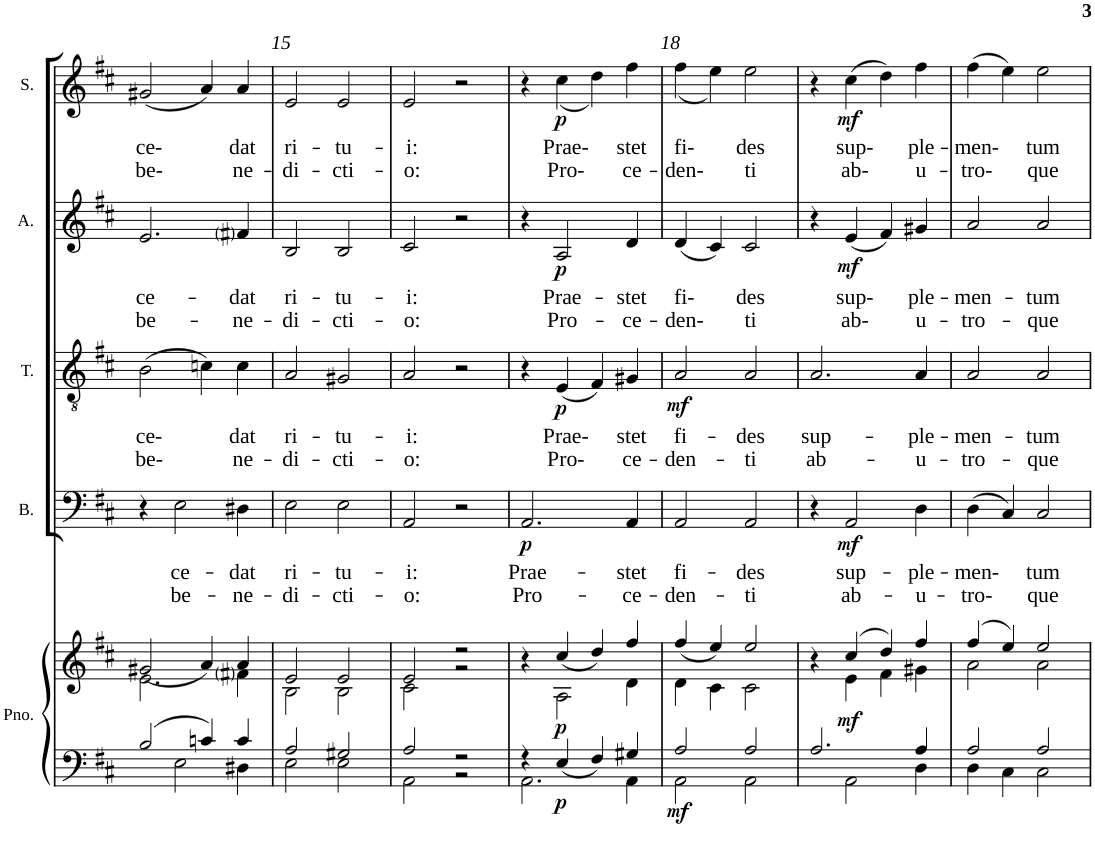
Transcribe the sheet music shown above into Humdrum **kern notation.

**kern	**kern	**dynam	**kern	**text	**text	**dynam	**kern	**text	**text	**dynam	**kern	**text	**text	**dynam	**kern	**text	**text	**dynam
*part5	*part5	*part5	*part4	*part4	*part4	*part4	*part3	*part3	*part3	*part3	*part2	*part2	*part2	*part2	*part1	*part1	*part1	*part1
*staff6	*staff5	*staff5/6	*staff4	*staff4	*staff4	*staff4	*staff3	*staff3	*staff3	*staff3	*staff2	*staff2	*staff2	*staff2	*staff1	*staff1	*staff1	*staff1
*I"Piano	*	*	*I"Bass	*	*	*	*I"Tenor	*	*	*	*I"Alto	*	*	*	*I"Soprano	*	*	*
*I'Pno.	*	*	*I'B.	*	*	*	*I'T.	*	*	*	*I'A.	*	*	*	*I'S.	*	*	*
!!LO:PB:g=z
*clefF4	*clefG2	*	*clefF4	*	*	*	*clefGv2	*	*	*	*clefG2	*	*	*	*clefG2	*	*	*
*k[f#c#]	*k[f#c#]	*	*k[f#c#]	*	*	*	*k[f#c#]	*	*	*	*k[f#c#]	*	*	*	*k[f#c#]	*	*	*
*D:	*D:	*	*D:	*	*	*	*D:	*	*	*	*D:	*	*	*	*D:	*	*	*
*M2/2	*M2/2	*	*M2/2	*	*	*	*M2/2	*	*	*	*M2/2	*	*	*	*M2/2	*	*	*
*met(c|)	*met(c|)	*	*met(c|)	*	*	*	*met(c|)	*	*	*	*met(c|)	*	*	*	*met(c|)	*	*	*
=14	=14	=14	=14	=14	=14	=14	=14	=14	=14	=14	=14	=14	=14	=14	=14	=14	=14	=14
*^	*^	*	*	*	*	*	*	*	*	*	*	*	*	*	*	*	*	*
!	!	!	!	!	!	!	!	!	!	!LO:LY:b	!LO:LY:b	!	!	!LO:LY:b	!LO:LY:b	!	!	!LO:LY:b	!LO:LY:b	!
2B/	4ryy	(<2g#X/	2.e\	.	4r	.	.	.	(>2B\	ce-	be-	.	2.e/	ce-	-be-	.	(<2g#X/	ce-	be-	.
!	!	!	!	!	!	!LO:LY:b	!LO:LY:b	!	!	!	!	!	!	!	!	!	!	!	!	!
.	2E\	.	.	.	2E\	ce-	-be-	.	.	.	.	.	.	.	.	.	.	.	.	.
4cn/	.	4a/)	.	.	.	.	.	.	4cn\)	.	.	.	.	.	.	.	4a/)	.	.	.
!	!	!	!	!	!	!LO:LY:b	!LO:LY:b	!	!	!LO:LY:b	!LO:LY:b	!	!	!LO:LY:b	!LO:LY:b	!	!	!LO:LY:b	!LO:LY:b	!
4c/	4D#X\	4a/	4f#i\	.	4D#X\	-dat	ne-	.	4c\	dat	ne-	.	4f#i/	-dat	ne-	.	4a/	dat	ne-	.
=15	=15	=15	=15	=15	=15	=15	=15	=15	=15	=15	=15	=15	=15	=15	=15	=15	=15	=15	=15	=15
!	!	!	!	!	!	!LO:LY:b	!LO:LY:b	!	!	!LO:LY:b	!LO:LY:b	!	!	!LO:LY:b	!LO:LY:b	!	!	!LO:LY:b	!LO:LY:b	!
2A/	2E\	2e/	2B\	.	2E\	-ri-	-di-	.	2A/	-ri-	-di-	.	2B/	-ri-	-di-	.	2e/	-ri-	-di-	.
!	!	!	!	!	!	!LO:LY:b	!LO:LY:b	!	!	!LO:LY:b	!LO:LY:b	!	!	!LO:LY:b	!LO:LY:b	!	!	!LO:LY:b	!LO:LY:b	!
2G#X/	2E\	2e/	2B\	.	2E\	-tu-	-cti-	.	2G#X/	-tu-	-cti-	.	2B/	-tu-	-cti-	.	2e/	-tu-	-cti-	.
=16	=16	=16	=16	=16	=16	=16	=16	=16	=16	=16	=16	=16	=16	=16	=16	=16	=16	=16	=16	=16
!	!	!	!	!	!	!LO:LY:b	!LO:LY:b	!	!	!LO:LY:b	!LO:LY:b	!	!	!LO:LY:b	!LO:LY:b	!	!	!LO:LY:b	!LO:LY:b	!
2A/	2AA\	2e/	2c#\	.	2AA/	-i:	o:	.	2A/	-i:	o:	.	2c#/	-i:	o:	.	2e/	-i:	o:	.
2r	2r	2r	2r	.	2r	.	.	.	2r	.	.	.	2r	.	.	.	2r	.	.	.
=17	=17	=17	=17	=17	=17	=17	=17	=17	=17	=17	=17	=17	=17	=17	=17	=17	=17	=17	=17	=17
!	!	!	!	!	!	!LO:LY:b	!LO:LY:b	!LO:DY:b	!	!	!	!	!	!	!	!	!	!	!	!
4r	2.AA\	4r	4ryy	.	2.AA/	Prae-	-Pro-	p	4r	.	.	.	4r	.	.	.	4r	.	.	.
!	!	!	!	!LO:DY:b=2	!	!	!	!	!	!LO:LY:b	!LO:LY:b	!	!	!LO:LY:b	!LO:LY:b	!	!	!LO:LY:b	!LO:LY:b	!
!	!	!	!	!LO:DY:n=1:b	!	!	!	!	!	!	!	!LO:DY:b	!	!	!	!LO:DY:b	!	!	!	!LO:DY:b
4E/	.	(<4cc#/	2A\	p p	.	.	.	.	(<4E/	Prae-	Pro-	p	2A/	Prae-	-Pro-	p	(<4cc#\	Prae-	Pro-	p
4F#/	.	4dd/)	.	.	.	.	.	.	4F#/)	.	.	.	.	.	.	.	4dd\)	.	.	.
!	!	!	!	!	!	!LO:LY:b	!LO:LY:b	!	!	!LO:LY:b	!LO:LY:b	!	!	!LO:LY:b	!LO:LY:b	!	!	!LO:LY:b	!LO:LY:b	!
4G#X/	4AA\	4ff#/	4d\	.	4AA/	-stet	ce-	.	4G#X/	stet	ce-	.	4d/	-stet	ce-	.	4ff#\	stet	ce-	.
=18	=18	=18	=18	=18	=18	=18	=18	=18	=18	=18	=18	=18	=18	=18	=18	=18	=18	=18	=18	=18
!	!	!	!	!LO:DY:b=2	!	!LO:LY:b	!LO:LY:b	!	!	!LO:LY:b	!LO:LY:b	!LO:DY:b	!	!LO:LY:b	!LO:LY:b	!	!	!LO:LY:b	!LO:LY:b	!
2A/	2AA\	(<4ff#/	4d\	mf	2AA/	-fi-	-den-	.	2A/	-fi-	-den-	mf	(<4d/	-fi-	den-	.	(<4ff#\	-fi-	den-	.
.	.	4ee/)	4c#\	.	.	.	.	.	.	.	.	.	4c#/)	.	.	.	4ee\)	.	.	.
!	!	!	!	!	!	!LO:LY:b	!LO:LY:b	!	!	!LO:LY:b	!LO:LY:b	!	!	!LO:LY:b	!LO:LY:b	!	!	!LO:LY:b	!LO:LY:b	!
2A/	2AA\	2ee/	2c#\	.	2AA/	-des	ti	.	2A/	-des	ti	.	2c#/	des	ti	.	2ee\	des	ti	.
=19	=19	=19	=19	=19	=19	=19	=19	=19	=19	=19	=19	=19	=19	=19	=19	=19	=19	=19	=19	=19
!	!	!	!	!	!	!	!	!	!	!LO:LY:b	!LO:LY:b	!	!	!	!	!	!	!	!	!
2.A/	4ryy	4r	4ryy	.	4r	.	.	.	2.A/	sup-	-ab-	.	4r	.	.	.	4r	.	.	.
!	!	!	!	!LO:DY:b	!	!LO:LY:b	!LO:LY:b	!LO:DY:b	!	!	!	!	!	!LO:LY:b	!LO:LY:b	!LO:DY:b	!	!LO:LY:b	!LO:LY:b	!LO:DY:b
.	2AA\	(>4cc#/	4e\	mf	2AA/	sup-	-ab-	mf	.	.	.	.	(<4e/	sup-	ab-	mf	(>4cc#\	sup-	ab-	mf
.	.	4dd/)	4f#\	.	.	.	.	.	.	.	.	.	4f#/)	.	.	.	4dd\)	.	.	.
!	!	!	!	!	!	!LO:LY:b	!LO:LY:b	!	!	!LO:LY:b	!LO:LY:b	!	!	!LO:LY:b	!LO:LY:b	!	!	!LO:LY:b	!LO:LY:b	!
4A/	4D\	4ff#/	4g#X\	.	4D\	-ple-	-u-	.	4A/	-ple-	-u-	.	4g#X/	ple-	-u-	.	4ff#\	ple-	-u-	.
=20	=20	=20	=20	=20	=20	=20	=20	=20	=20	=20	=20	=20	=20	=20	=20	=20	=20	=20	=20	=20
!	!	!	!	!	!	!LO:LY:b	!LO:LY:b	!	!	!LO:LY:b	!LO:LY:b	!	!	!LO:LY:b	!LO:LY:b	!	!	!LO:LY:b	!LO:LY:b	!
2A/	4D\	(>4ff#/	2a\	.	(>4D\	-men-	tro-	.	2A/	-men-	-tro-	.	2a/	-men-	-tro-	.	(>4ff#\	-men-	tro-	.
.	4C#\	4ee/)	.	.	4C#/)	.	.	.	.	.	.	.	.	.	.	.	4ee\)	.	.	.
!	!	!	!	!	!	!LO:LY:b	!LO:LY:b	!	!	!LO:LY:b	!LO:LY:b	!	!	!LO:LY:b	!LO:LY:b	!	!	!LO:LY:b	!LO:LY:b	!
2A/	2C#\	2ee/	2a\	.	2C#/	tum	que	.	2A/	-tum	que	.	2a/	-tum	que	.	2ee\	tum	que	.
*v	*v	*	*	*	*	*	*	*	*	*	*	*	*	*	*	*	*	*	*	*
*	*v	*v	*	*	*	*	*	*	*	*	*	*	*	*	*	*	*	*	*
=	=	=	=	=	=	=	=	=	=	=	=	=	=	=	=	=	=	=
*-	*-	*-	*-	*-	*-	*-	*-	*-	*-	*-	*-	*-	*-	*-	*-	*-	*-	*-
